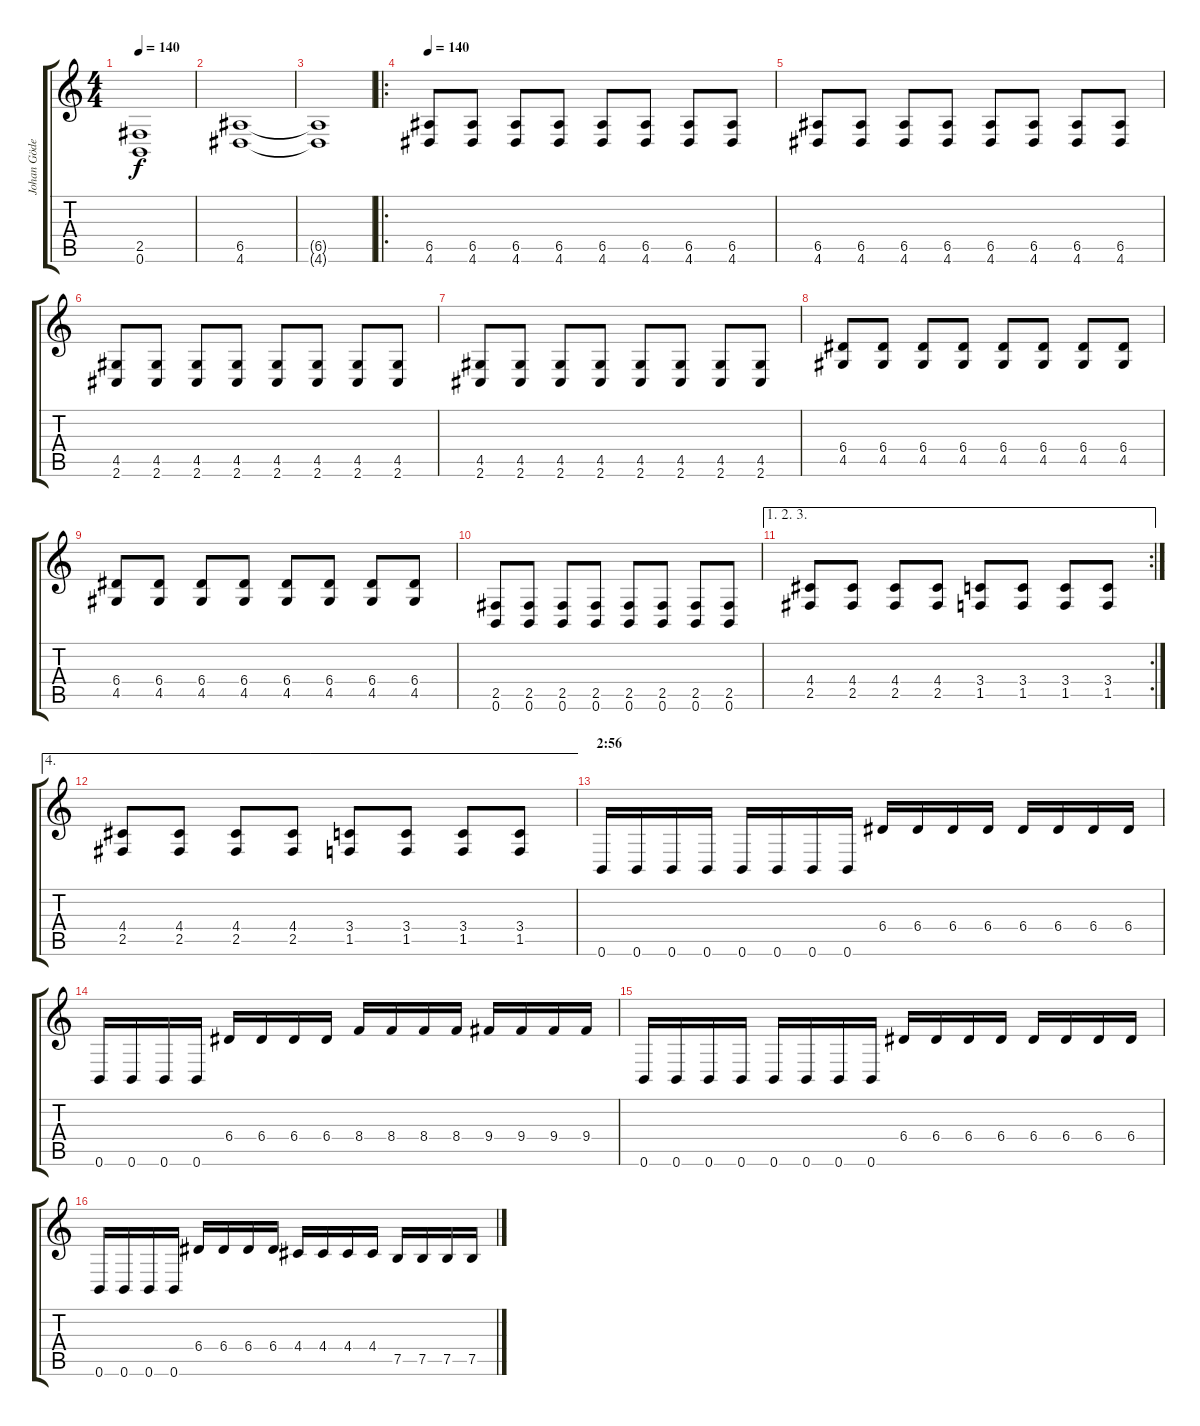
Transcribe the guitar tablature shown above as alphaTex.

\track ("Johan Göderberg" "Johan Göde") {instrument distortionguitar}
\staff {score tabs}
\tuning (B3 Gb3 D3 A2 E2 B1) {hide}
\ts (4 4)
\tempo 140
\clef g2
\ks c
(2.5{t} 0.6{t}).1{dy f} |
(6.5 4.6).1 |
(6.5{t} 4.6{t}).1 |
\ro
\tempo 140
(6.5 4.6).8 (6.5 4.6).8 (6.5 4.6).8 (6.5 4.6).8 (6.5 4.6).8 (6.5 4.6).8 (6.5 4.6).8 (6.5 4.6).8 |
(6.5 4.6).8 (6.5 4.6).8 (6.5 4.6).8 (6.5 4.6).8 (6.5 4.6).8 (6.5 4.6).8 (6.5 4.6).8 (6.5 4.6).8 |
(4.5 2.6).8 (4.5 2.6).8 (4.5 2.6).8 (4.5 2.6).8 (4.5 2.6).8 (4.5 2.6).8 (4.5 2.6).8 (4.5 2.6).8 |
(4.5 2.6).8 (4.5 2.6).8 (4.5 2.6).8 (4.5 2.6).8 (4.5 2.6).8 (4.5 2.6).8 (4.5 2.6).8 (4.5 2.6).8 |
(6.4 4.5).8 (6.4 4.5).8 (6.4 4.5).8 (6.4 4.5).8 (6.4 4.5).8 (6.4 4.5).8 (6.4 4.5).8 (6.4 4.5).8 |
(6.4 4.5).8 (6.4 4.5).8 (6.4 4.5).8 (6.4 4.5).8 (6.4 4.5).8 (6.4 4.5).8 (6.4 4.5).8 (6.4 4.5).8 |
(2.5 0.6).8 (2.5 0.6).8 (2.5 0.6).8 (2.5 0.6).8 (2.5 0.6).8 (2.5 0.6).8 (2.5 0.6).8 (2.5 0.6).8 |
\ae (1 2 3)
\rc 2
(4.4 2.5).8 (4.4 2.5).8 (4.4 2.5).8 (4.4 2.5).8 (3.4 1.5).8 (3.4 1.5).8 (3.4 1.5).8 (3.4 1.5).8 |
\ae 4
(4.4 2.5).8 (4.4 2.5).8 (4.4 2.5).8 (4.4 2.5).8 (3.4 1.5).8 (3.4 1.5).8 (3.4 1.5).8 (3.4 1.5).8 |
\section ("" "2:56")
0.6.16 0.6.16 0.6.16 0.6.16 0.6.16 0.6.16 0.6.16 0.6.16 6.4.16 6.4.16 6.4.16 6.4.16 6.4.16 6.4.16 6.4.16 6.4.16 |
0.6.16 0.6.16 0.6.16 0.6.16 6.4.16 6.4.16 6.4.16 6.4.16 8.4.16 8.4.16 8.4.16 8.4.16 9.4.16 9.4.16 9.4.16 9.4.16 |
0.6.16 0.6.16 0.6.16 0.6.16 0.6.16 0.6.16 0.6.16 0.6.16 6.4.16 6.4.16 6.4.16 6.4.16 6.4.16 6.4.16 6.4.16 6.4.16 |
0.6.16 0.6.16 0.6.16 0.6.16 6.4.16 6.4.16 6.4.16 6.4.16 4.4.16 4.4.16 4.4.16 4.4.16 7.5.16 7.5.16 7.5.16 7.5.16
